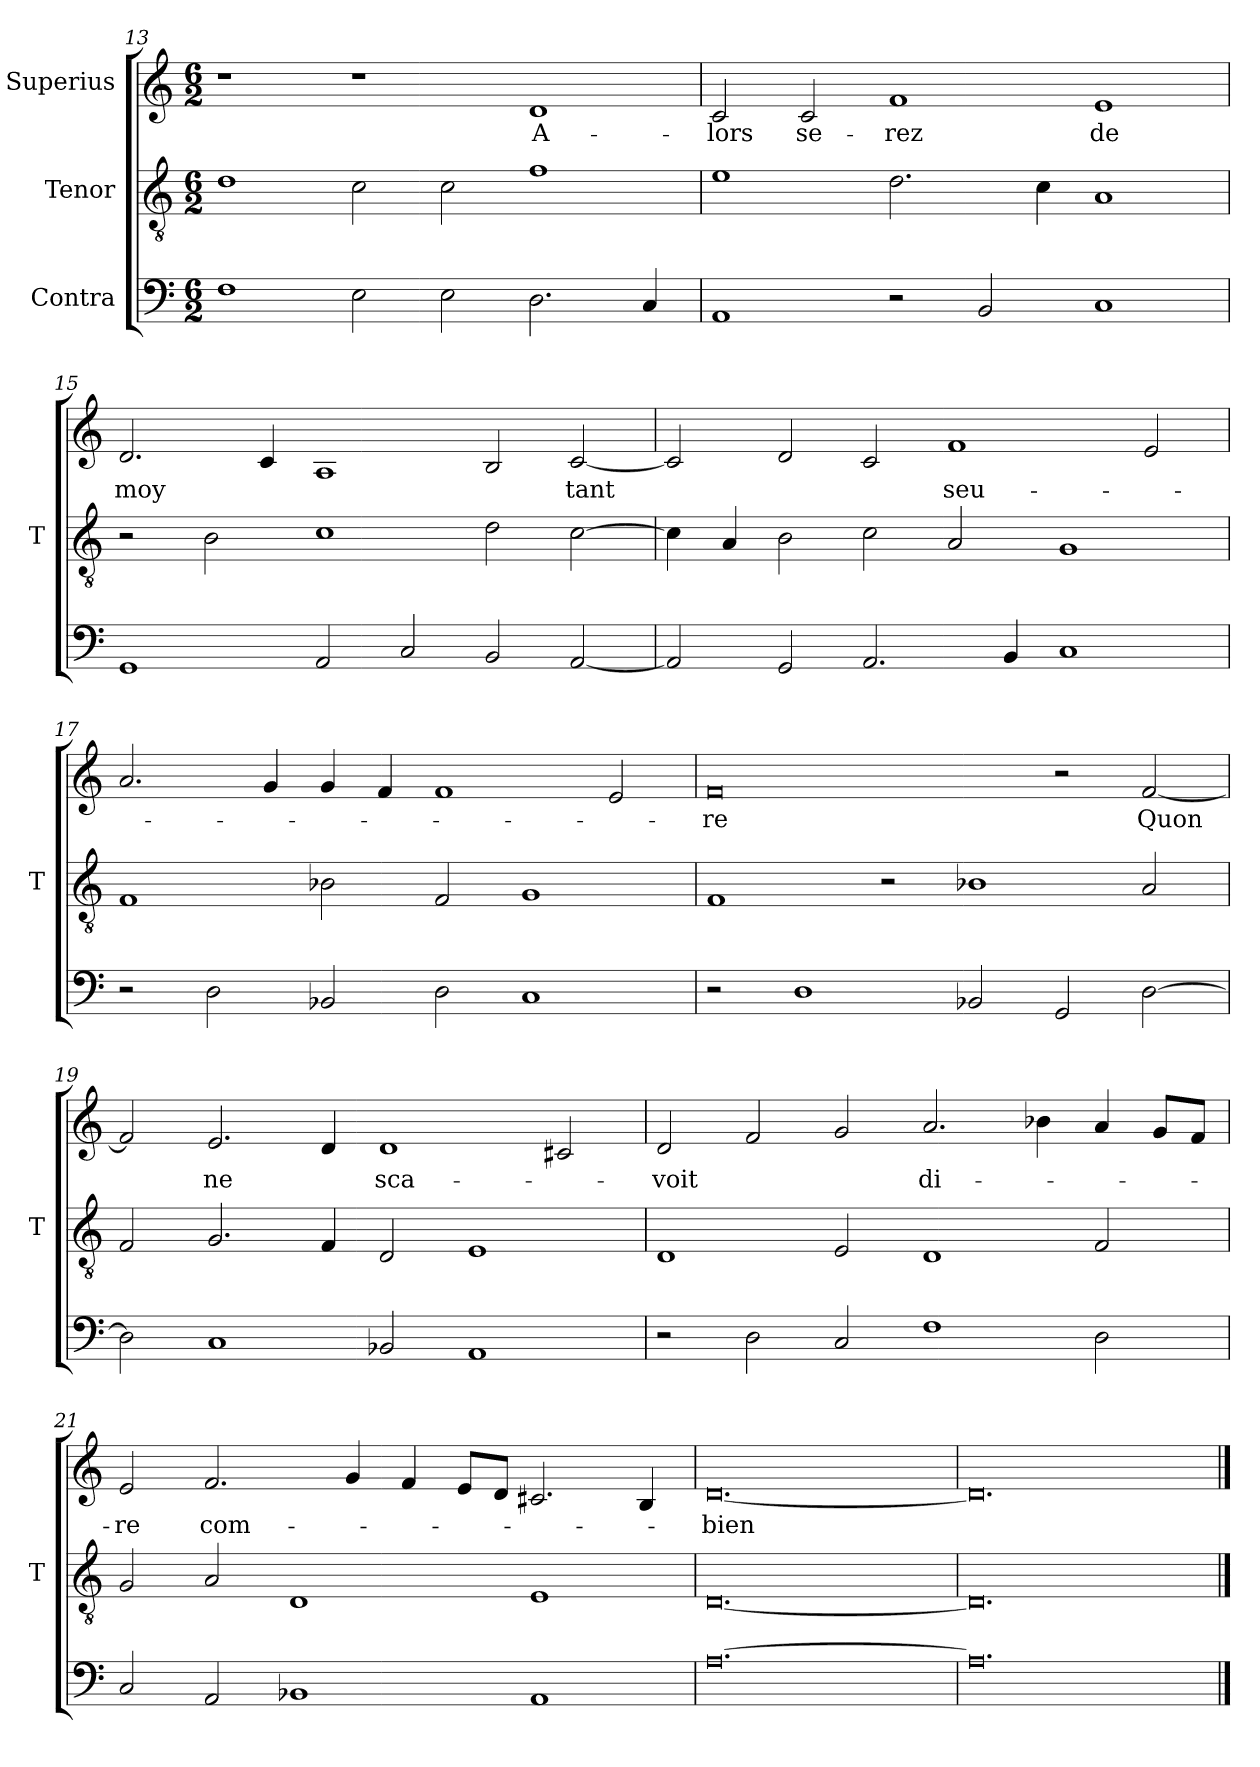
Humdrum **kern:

**kern	**kern	**kern	**text
*part3	*part2	*part1	*part1
*staff3	*staff2	*staff1	*staff1
*I"Contra	*I"Tenor	*I"Superius	*
*	*I'T	*	*
*clefF4	*clefGv2	*clefG2	*
*M6/2	*M6/2	*M6/2	*
=13	=13	=13	=13
1F	1d	1r	.
2E	2c	1r	.
2E	2c	.	.
2.D	1f	1d	A-
4C	.	.	.
=14	=14	=14	=14
1AA	1e	2c	-lors
.	.	2c	se-
2r	2.d	1f	-rez
2BB	.	.	.
.	4c	.	.
1C	1A	1e	-de
=15	=15	=15	=15
1GG	2r	2.d	-moy
.	2B	.	.
.	.	4c	.
2AA	1c	1A	.
2C	.	.	.
2BB	2d	2B	.
[2AA	[2c	[2c	-tant
=16	=16	=16	=16
2AA]	4c]	2c]	.
.	4A	.	.
2GG	2B	2d	.
2.AA	2c	2c	.
.	2A	1f	seu-
4BB	.	.	.
1C	1G	.	.
.	.	2e	.
=17	=17	=17	=17
2r	1F	2.a	.
2D	.	.	.
.	.	4g	.
2BB-X	2B-X	4g	.
.	.	4f	.
2D	2F	1f	.
1C	1G	.	.
.	.	2e	.
=18	=18	=18	=18
2r	1F	0f	-re
1D	.	.	.
.	2r	.	.
2BB-X	1B-X	.	.
2GG	.	2r	.
[2D	2A	[2f	-Quon
=19	=19	=19	=19
2D]	2F	2f]	.
1C	2.G	2.e	-ne
.	4F	4d	.
2BB-X	2D	1d	sca-
1AA	1E	.	.
.	.	2c#X	.
=20	=20	=20	=20
2r	1D	2d	-voit
2D	.	2f	.
2C	2E	2g	.
1F	1D	2.a	di-
.	.	4b-X	.
2D	2F	4a	.
.	.	8g/L	.
.	.	8f/J	.
=21	=21	=21	=21
2C	2G	2e	-re
2AA	2A	2.f	com-
1BB-X	1D	.	.
.	.	4g	.
.	.	4f	.
.	.	8e/L	.
.	.	8d/J	.
1AA	1E	2.c#X	.
.	.	4B	.
=22	=22	=22	=22
[0.A	[0.D	[0.d	-bien
=23	=23	=23	=23
0.A]	0.D]	0.d]	.
==	==	==	==
*-	*-	*-	*-
